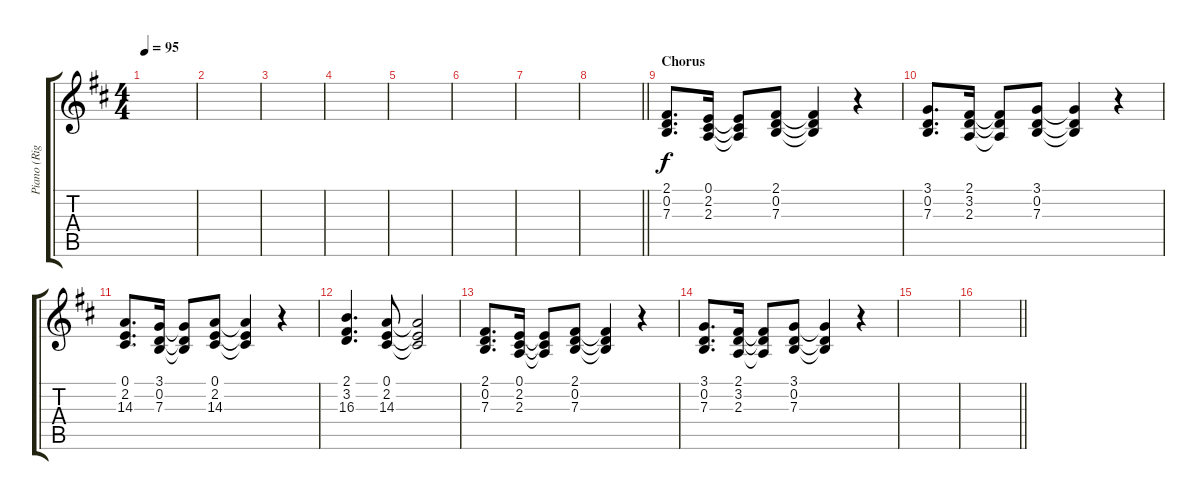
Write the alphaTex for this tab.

\track ("Piano (Right)" "Piano (Rig") {instrument honkytonkpiano}
\staff {score tabs}
\tuning (E4 B3 G3 D3 A2 E2) {hide}
\ts (4 4)
\tempo 95
\clef g2
\ks d
|
|
|
|
|
|
|
\barLineRight lightlight
|
\section ("" "Chorus")
(2.1 0.2 7.3).8{d} (0.1 2.2 2.3).16 (0.1{t} 2.2{t} 2.3{t}).8 (2.1 0.2 7.3).8 (2.1{t} 0.2{t} 7.3{t}).4 r.4 |
(3.1 0.2 7.3).8{d} (2.1 3.2 2.3).16 (2.1{t} 3.2{t} 2.3{t}).8 (3.1 0.2 7.3).8 (3.1{t} 0.2{t} 7.3{t}).4 r.4 |
(0.1 2.2 14.3).8{d} (3.1 0.2 7.3).16 (3.1{t} 0.2{t} 7.3{t}).8 (0.1 2.2 14.3).8 (0.1{t} 2.2{t} 14.3{t}).4 r.4 |
(2.1 3.2 16.3).4{d} (0.1 2.2 14.3).8 (0.1{t} 2.2{t} 14.3{t}).2 |
(2.1 0.2 7.3).8{d} (0.1 2.2 2.3).16 (0.1{t} 2.2{t} 2.3{t}).8 (2.1 0.2 7.3).8 (2.1{t} 0.2{t} 7.3{t}).4 r.4 |
(3.1 0.2 7.3).8{d} (2.1 3.2 2.3).16 (2.1{t} 3.2{t} 2.3{t}).8 (3.1 0.2 7.3).8 (3.1{t} 0.2{t} 7.3{t}).4 r.4 |
|
\barLineRight lightlight
